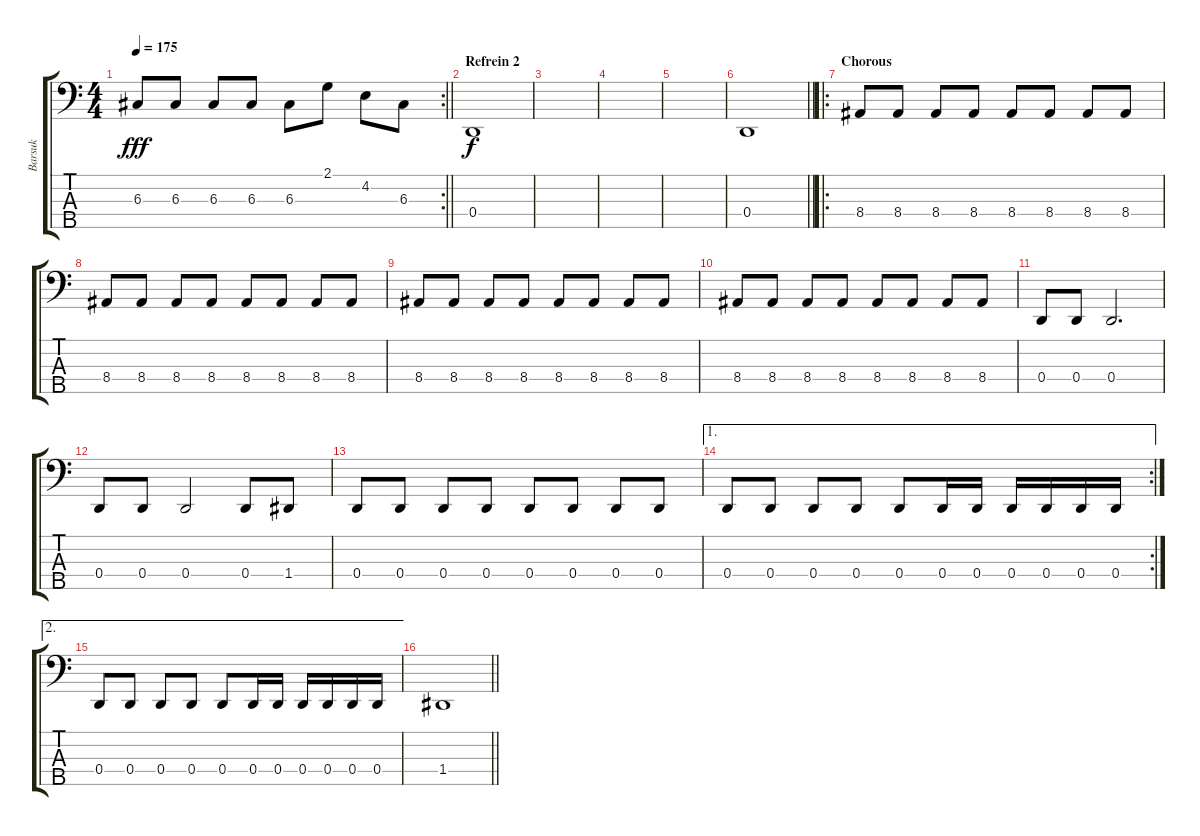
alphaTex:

\track ("Barsuk" "Barsuk") {instrument electricbassfinger}
\staff {score tabs}
\tuning (F2 C2 G1 D1 A0) {hide}
\rc 2
\ts (4 4)
\tempo 175
\clef f4
\barLineRight lightlight
\ks c
6.3.8{dy fff} 6.3.8 6.3.8 6.3.8 6.3.8 2.1.8 4.2.8 6.3.8 |
\section ("" "Refrein 2")
0.4.1{dy f} |
|
|
|
\barLineRight lightlight
0.4.1 |
\ro
\section ("" "Chorous")
8.4.8 8.4.8 8.4.8 8.4.8 8.4.8 8.4.8 8.4.8 8.4.8 |
8.4.8 8.4.8 8.4.8 8.4.8 8.4.8 8.4.8 8.4.8 8.4.8 |
8.4.8 8.4.8 8.4.8 8.4.8 8.4.8 8.4.8 8.4.8 8.4.8 |
8.4.8 8.4.8 8.4.8 8.4.8 8.4.8 8.4.8 8.4.8 8.4.8 |
0.4.8 0.4.8 0.4.2{d} |
0.4.8 0.4.8 0.4.2 0.4.8 1.4.8 |
0.4.8 0.4.8 0.4.8 0.4.8 0.4.8 0.4.8 0.4.8 0.4.8 |
\ae 1
\rc 2
0.4.8 0.4.8 0.4.8 0.4.8 0.4.8 0.4.16 0.4.16 0.4.16 0.4.16 0.4.16 0.4.16 |
\ae 2
0.4.8 0.4.8 0.4.8 0.4.8 0.4.8 0.4.16 0.4.16 0.4.16 0.4.16 0.4.16 0.4.16 |
\barLineRight lightlight
1.4.1
